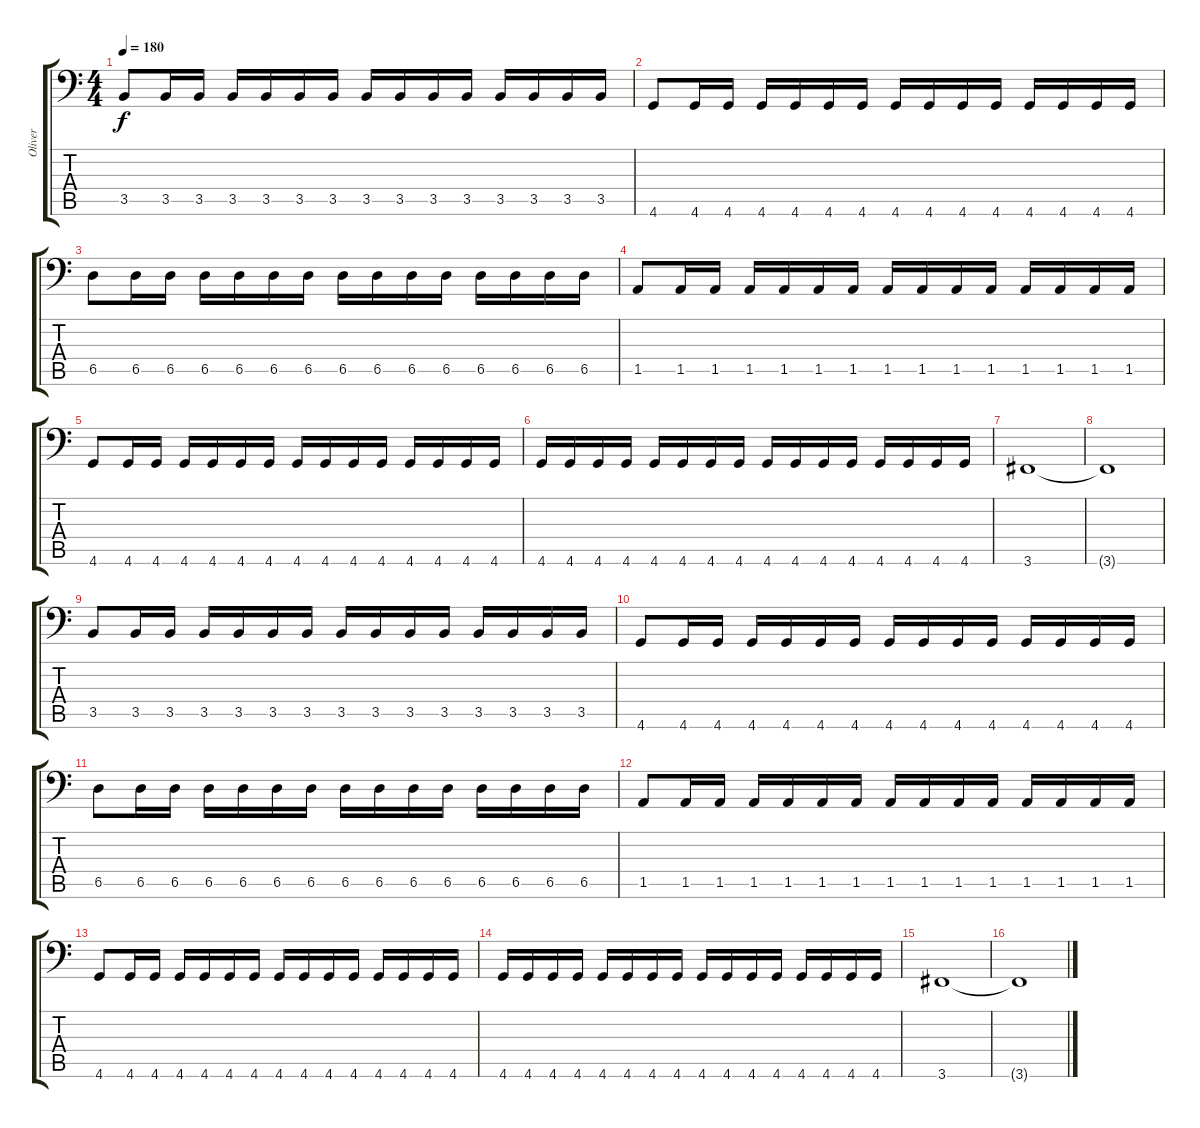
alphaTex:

\track ("Oliver" "Oliver") {instrument electricbasspick}
\staff {score tabs}
\tuning (Eb3 Bb2 Gb2 Db2 Ab1 Eb1) {hide}
\ts (4 4)
\tempo 180
\clef f4
\ks c
3.5.8{dy f} 3.5.16 3.5.16 3.5.16 3.5.16 3.5.16 3.5.16 3.5.16 3.5.16 3.5.16 3.5.16 3.5.16 3.5.16 3.5.16 3.5.16 |
4.6.8 4.6.16 4.6.16 4.6.16 4.6.16 4.6.16 4.6.16 4.6.16 4.6.16 4.6.16 4.6.16 4.6.16 4.6.16 4.6.16 4.6.16 |
6.5.8 6.5.16 6.5.16 6.5.16 6.5.16 6.5.16 6.5.16 6.5.16 6.5.16 6.5.16 6.5.16 6.5.16 6.5.16 6.5.16 6.5.16 |
1.5.8 1.5.16 1.5.16 1.5.16 1.5.16 1.5.16 1.5.16 1.5.16 1.5.16 1.5.16 1.5.16 1.5.16 1.5.16 1.5.16 1.5.16 |
4.6.8 4.6.16 4.6.16 4.6.16 4.6.16 4.6.16 4.6.16 4.6.16 4.6.16 4.6.16 4.6.16 4.6.16 4.6.16 4.6.16 4.6.16 |
4.6.16 4.6.16 4.6.16 4.6.16 4.6.16 4.6.16 4.6.16 4.6.16 4.6.16 4.6.16 4.6.16 4.6.16 4.6.16 4.6.16 4.6.16 4.6.16 |
3.6.1 |
3.6{t}.1 |
3.5.8 3.5.16 3.5.16 3.5.16 3.5.16 3.5.16 3.5.16 3.5.16 3.5.16 3.5.16 3.5.16 3.5.16 3.5.16 3.5.16 3.5.16 |
4.6.8 4.6.16 4.6.16 4.6.16 4.6.16 4.6.16 4.6.16 4.6.16 4.6.16 4.6.16 4.6.16 4.6.16 4.6.16 4.6.16 4.6.16 |
6.5.8 6.5.16 6.5.16 6.5.16 6.5.16 6.5.16 6.5.16 6.5.16 6.5.16 6.5.16 6.5.16 6.5.16 6.5.16 6.5.16 6.5.16 |
1.5.8 1.5.16 1.5.16 1.5.16 1.5.16 1.5.16 1.5.16 1.5.16 1.5.16 1.5.16 1.5.16 1.5.16 1.5.16 1.5.16 1.5.16 |
4.6.8 4.6.16 4.6.16 4.6.16 4.6.16 4.6.16 4.6.16 4.6.16 4.6.16 4.6.16 4.6.16 4.6.16 4.6.16 4.6.16 4.6.16 |
4.6.16 4.6.16 4.6.16 4.6.16 4.6.16 4.6.16 4.6.16 4.6.16 4.6.16 4.6.16 4.6.16 4.6.16 4.6.16 4.6.16 4.6.16 4.6.16 |
3.6.1 |
3.6{t}.1
